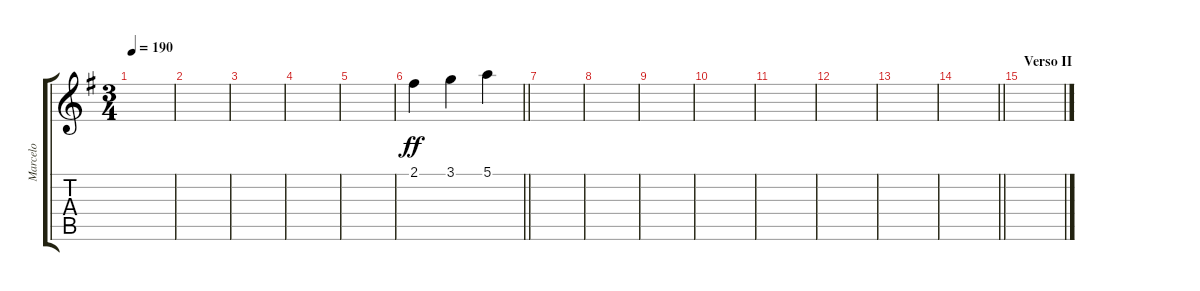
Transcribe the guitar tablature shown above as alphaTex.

\track ("Marcelo" "Marcelo") {instrument brightacousticpiano}
\staff {score tabs}
\tuning (E5 B4 G4 D4 A3 E3) {hide}
\ts (3 4)
\tempo 190
\clef g2
\ks g
|
|
|
|
|
\barLineRight lightlight
2.1.4{dy ff} 3.1.4 5.1.4 |
|
|
|
|
|
|
|
\barLineRight lightlight
|
\section ("" "Verso II")
